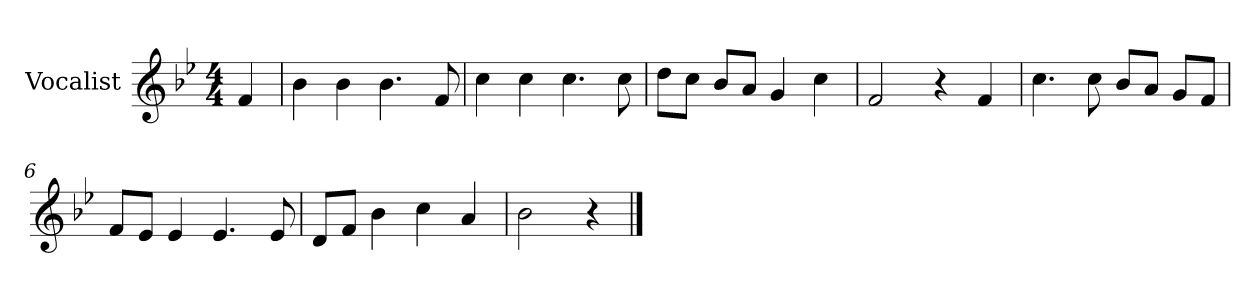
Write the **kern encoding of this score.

**kern
*part1
*staff1
*I"Vocalist
*k[b-e-]
*B-:
*M4/4
=
4f
=1
4b-
4b-
4.b-
8f
=2
4cc
4cc
4.cc
8cc
=3
8ddL
8ccJ
8b-L
8aJ
4g
4cc
=4
2f
4r
4f
=5
4.cc
8cc
8b-L
8aJ
8gL
8fJ
=6
8fL
8e-J
4e-
4.e-
8e-
=7
8dL
8fJ
4b-
4cc
4a
=8
2b-
4r
==
*-
